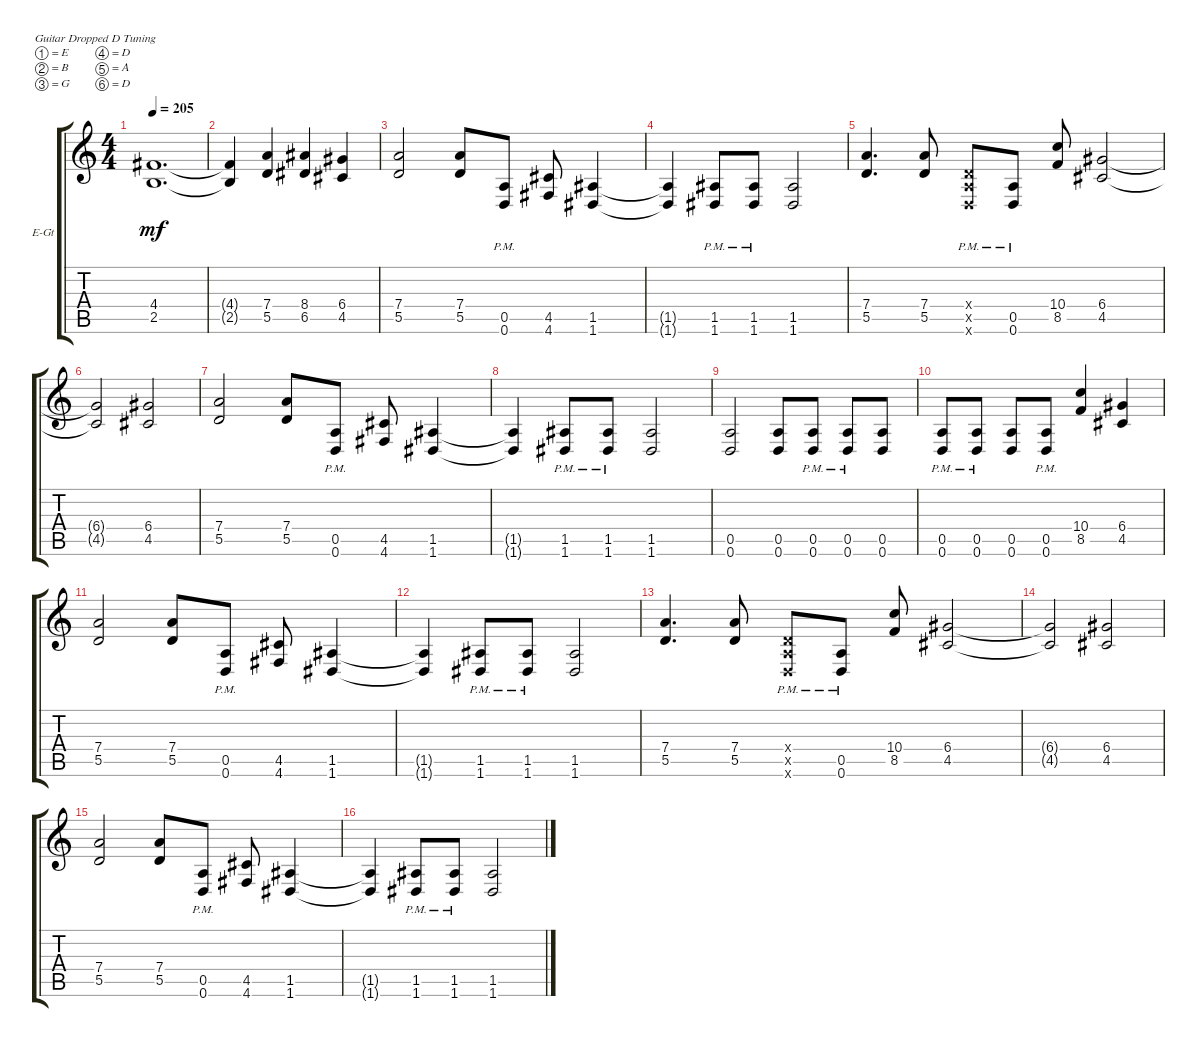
\bracketExtendMode groupsimilarinstruments
\firstSystemTrackNameOrientation horizontal
\otherSystemsTrackNameOrientation horizontal
\track ("Electric Guitar 2" "E-Gt") {instrument distortionguitar}
\staff {score tabs}
\tuning (E4 B3 G3 D3 A2 D2)
\ts (4 4)
\tempo 205
\clef g2
\ks c
(2.5{t} 4.4{t}).1{d dy mf} |
(2.5{t} 4.4{t}).4 (5.5 7.4).4 (6.5 8.4).4 (4.5 6.4).4 |
(5.5 7.4).2 (5.5 7.4).8 (0.6{pm} 0.5{pm}).8 (4.6 4.5).8 (1.5 1.6).4 |
(1.5{t} 1.6{t}).4 (1.6{pm} 1.5{pm}).8 (1.5{pm} 1.6{pm}).8 (1.6 1.5).2 |
(5.5 7.4).4{d} (5.5 7.4).8 (0.6{pm x} 0.5{pm x} 0.4{x}).8 (0.6{pm} 0.5{pm}).8 (8.5 10.4).8 (4.5 6.4).2 |
(4.5{t} 6.4{t}).2 (4.5 6.4).2 |
(5.5 7.4).2 (5.5 7.4).8 (0.6{pm} 0.5{pm}).8 (4.6 4.5).8 (1.5 1.6).4 |
(1.5{t} 1.6{t}).4 (1.6{pm} 1.5{pm}).8 (1.5{pm} 1.6{pm}).8 (1.6 1.5).2 |
(0.5 0.6).2 (0.6 0.5).8 (0.6{pm} 0.5{pm}).8 (0.5{pm} 0.6{pm}).8 (0.6 0.5).8 |
(0.6{pm} 0.5{pm}).8 (0.5{pm} 0.6{pm}).8 (0.6 0.5).8 (0.6{pm} 0.5{pm}).8 (8.5 10.4).4 (4.5 6.4).4 |
(5.5 7.4).2 (5.5 7.4).8 (0.6{pm} 0.5{pm}).8 (4.6 4.5).8 (1.5 1.6).4 |
(1.5{t} 1.6{t}).4 (1.6{pm} 1.5{pm}).8 (1.5{pm} 1.6{pm}).8 (1.6 1.5).2 |
(5.5 7.4).4{d} (5.5 7.4).8 (0.6{pm x} 0.5{pm x} 0.4{x}).8 (0.6{pm} 0.5{pm}).8 (8.5 10.4).8 (4.5 6.4).2 |
(4.5{t} 6.4{t}).2 (4.5 6.4).2 |
(5.5 7.4).2 (5.5 7.4).8 (0.6{pm} 0.5{pm}).8 (4.6 4.5).8 (1.5 1.6).4 |
(1.5{t} 1.6{t}).4 (1.6{pm} 1.5{pm}).8 (1.5{pm} 1.6{pm}).8 (1.6 1.5).2
